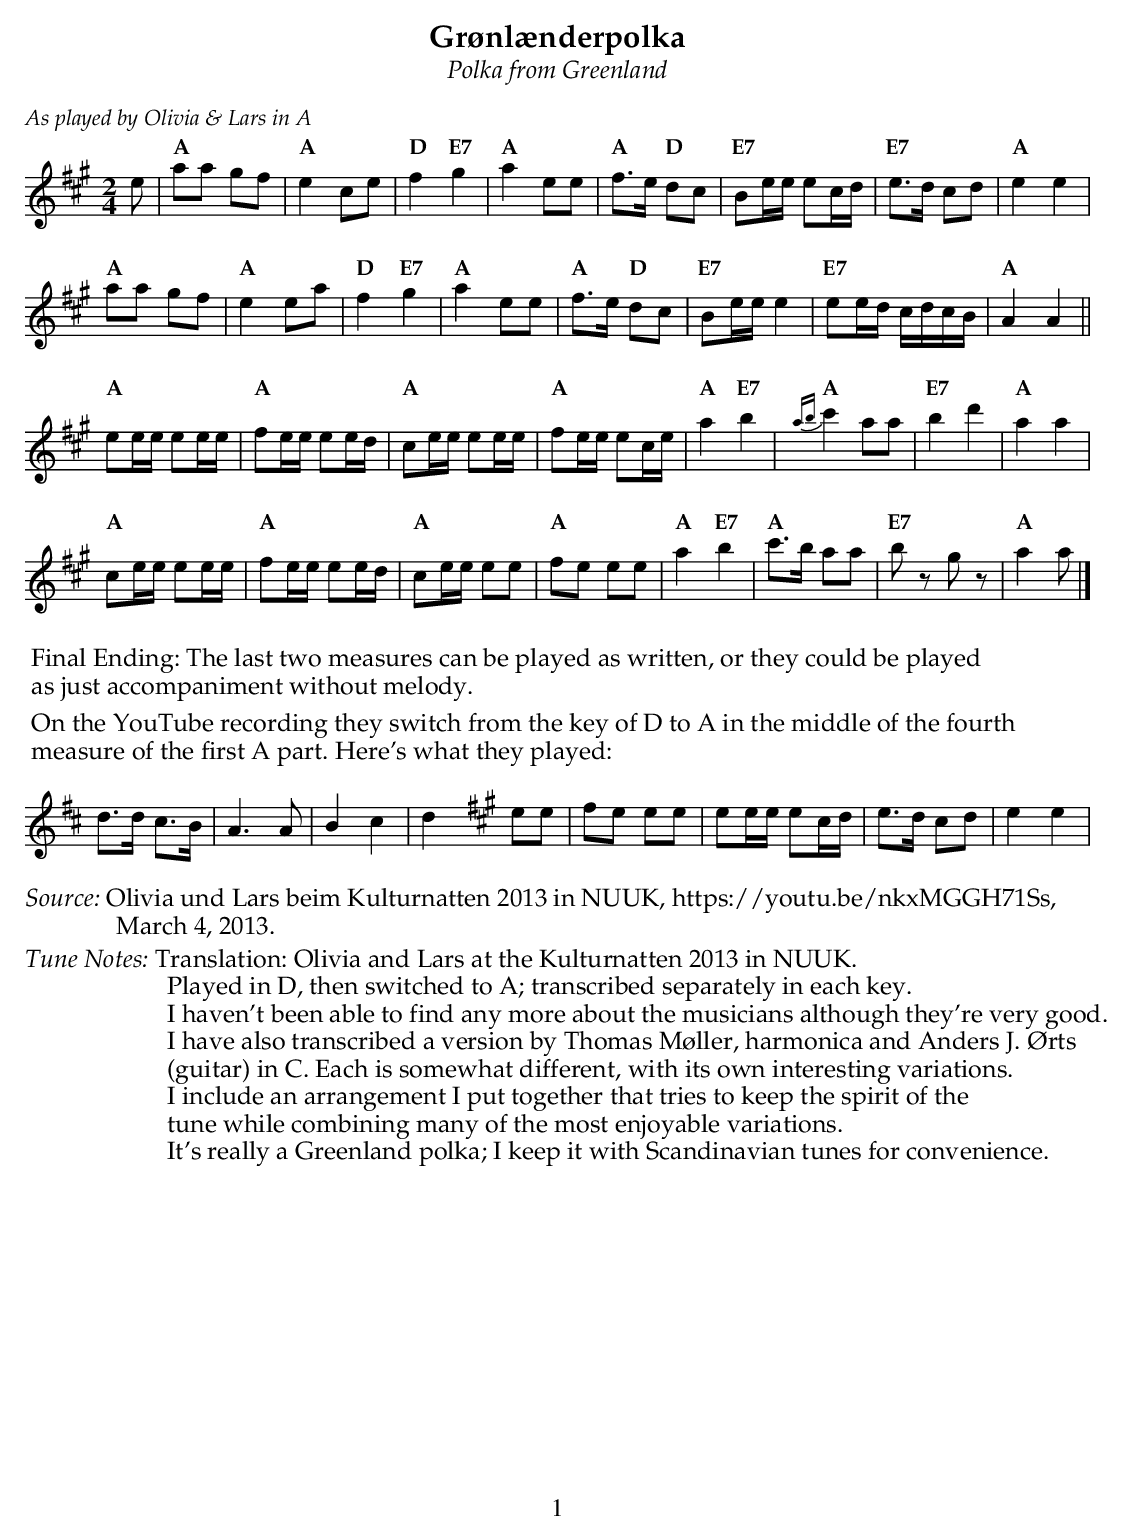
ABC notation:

X:1
T:Gr\/onl\aenderpolka
T:Polka from Greenland
U:s = !slide!
U:t = !trill!
M:2/4
L:1/16
K:Amaj
%%textfont Palatino-Italic 14
%%text As played by Olivia & Lars in A
%%textfont Palatino-Roman 16
e2 |\
"A" a2a2 g2f2      | "A" e4 c2e2      | "D" f4 "E7" g4  | "A" a4 e2e2     |\
"A" f2>e2 "D" d2c2 | "E7" B2ee e2cd   | "E7" e2>d2 c2d2 | "A" e4 e4       |
"A" a2a2 g2f2      | "A" e4 e2a2      | "D" f4 "E7" g4  | "A" a4 e2e2     |\
"A" f2>e2 "D" d2c2 | "E7" B2ee e4     | "E7" e2ed cdcB  | "A" A4 A4       ||
"A" e2ee e2ee      | "A" f2ee e2ed    | "A" c2ee e2ee   | "A" f2ee e2ce   |\
"A" a4 "E7" b4     | "A" {ab}c'4 a2a2 | "E7" b4 d'4     | "A" a4 a4       |
"A" c2ee e2ee      | "A" f2ee e2ed    | "A" c2ee e2e2   | "A" f2e2 e2e2   |\
"A" a4 "E7" b4     | "A" c'2>b2 a2a2  | "E7" b2z2 g2z2  | "A" a4 a2       |]
%%begintext
%% Final Ending: The last two measures can be played as written, or they could be played
%% as just accompaniment without melody.
%%
%% On the YouTube recording they switch from the key of D to A in the middle of the fourth
%% measure of the first A part. Here's what they played:
%%endtext
[K:D}]d2>d2 c2>B2 | A4>A4 | B4 c4 | d4 [K:A] e2e2 | f2e2 e2e2 | e2ee e2cd | e2>d2 c2d2 | e4 e4 |
